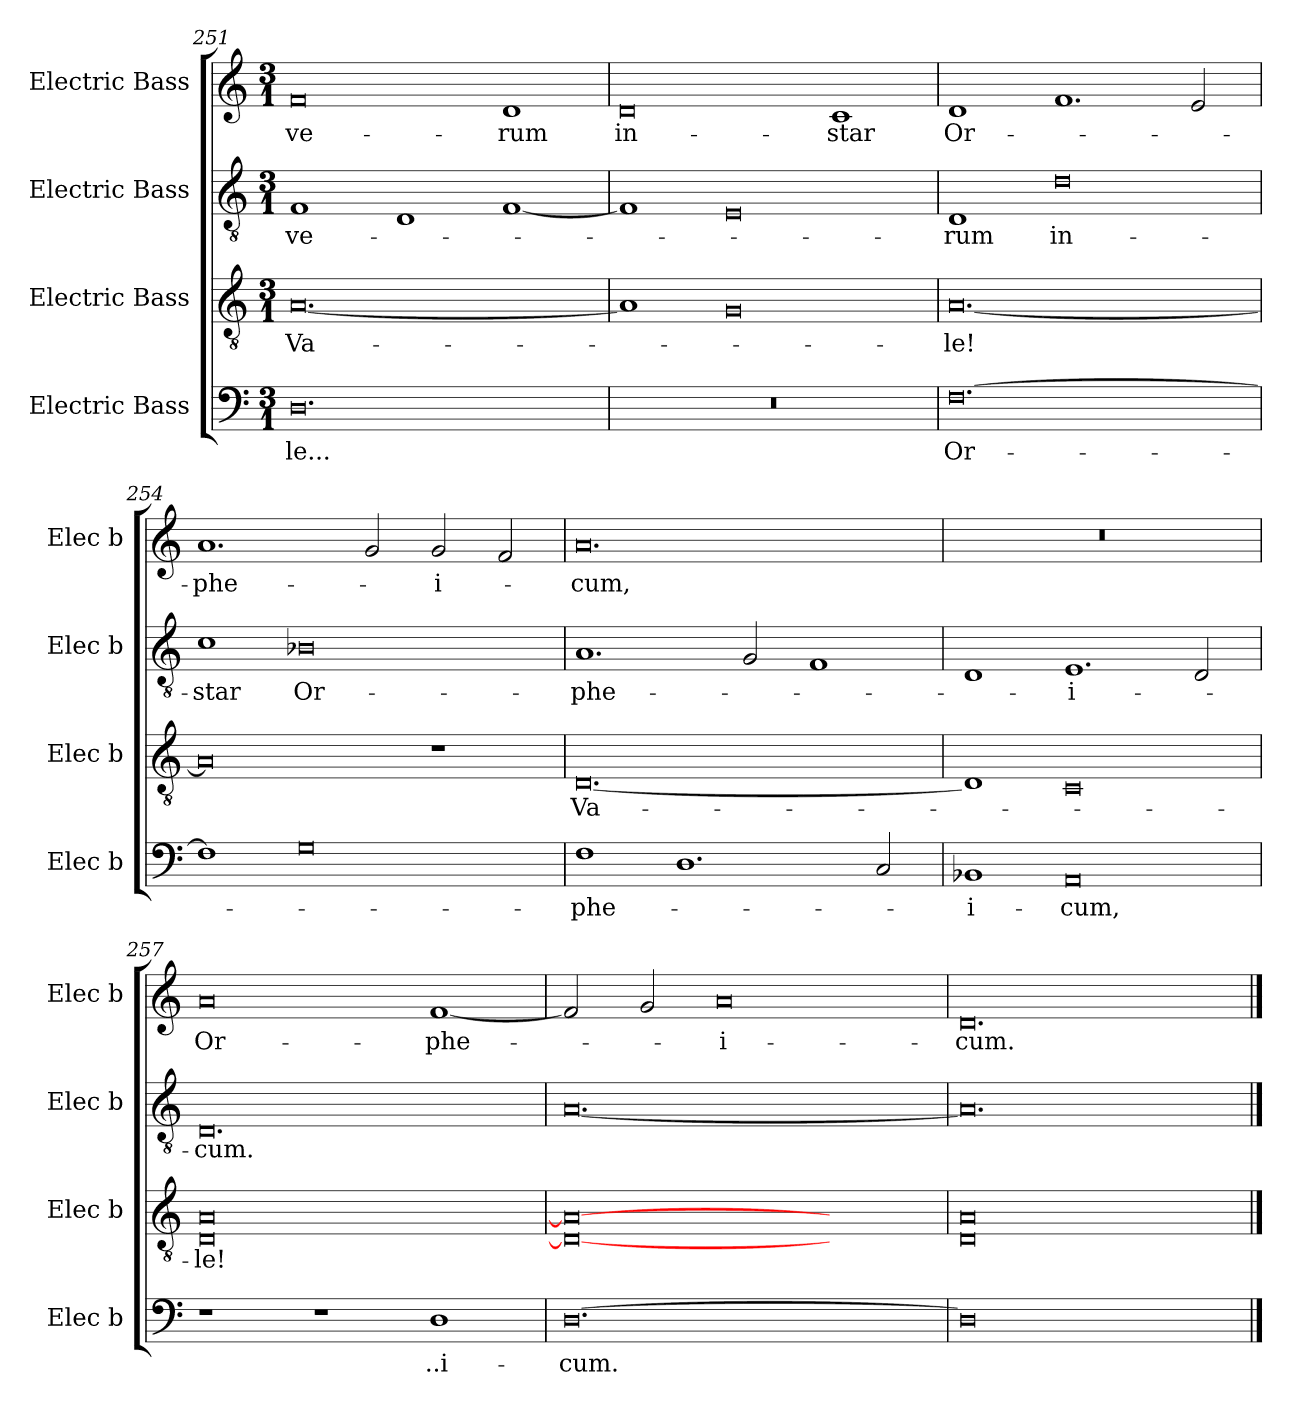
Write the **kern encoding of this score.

**kern	**text	**kern	**text	**kern	**text	**kern	**text
*part4	*part4	*part3	*part3	*part2	*part2	*part1	*part1
*staff4	*staff4	*staff3	*staff3	*staff2	*staff2	*staff1	*staff1
*I"Electric Bass	*	*I"Electric Bass	*	*I"Electric Bass	*	*I"Electric Bass	*
*I'Elec b	*	*I'Elec b	*	*I'Elec b	*	*I'Elec b	*
!!LO:LB:g=z
*clefF4	*	*clefGv2	*	*clefGv2	*	*clefG2	*
*M3/1	*	*M3/1	*	*M3/1	*	*M3/1	*
=251	=251	=251	=251	=251	=251	=251	=251
!	!LO:LY:b	!	!LO:LY:b	!	!LO:LY:b	!	!LO:LY:b
0.D	-le...	[0.A	Va-	1F	ve-	0f	ve-
.	.	.	.	1D	.	.	.
!	!	!	!	!	!	!	!LO:LY:b
.	.	.	.	[1F	.	1d	-rum
=252	=252	=252	=252	=252	=252	=252	=252
!	!	!	!	!	!	!	!LO:LY:b
0.r	.	1A]	.	1F]	.	0d	in-
.	.	0G	.	0E	.	.	.
!	!	!	!	!	!	!	!LO:LY:b
.	.	.	.	.	.	1c	-star
=253	=253	=253	=253	=253	=253	=253	=253
!	!LO:LY:b	!	!LO:LY:b	!	!LO:LY:b	!	!LO:LY:b
[0.F	Or-	[0.A	-le!	1D	-rum	1d	Or-
!	!	!	!	!	!LO:LY:b	!	!
.	.	.	.	0d	in-	1.f	.
.	.	.	.	.	.	2e/	.
=254	=254	=254	=254	=254	=254	=254	=254
!	!	!	!	!	!LO:LY:b	!	!LO:LY:b
1F]	.	0A]	.	1c	-star	1.a	-phe-
!	!	!	!	!	!LO:LY:b	!	!
0G	.	.	.	0B-X	Or-	.	.
.	.	.	.	.	.	2g/	.
!	!	!	!	!	!	!	!LO:LY:b
.	.	1r	.	.	.	2g/	-i-
.	.	.	.	.	.	2f/	.
=255	=255	=255	=255	=255	=255	=255	=255
!	!LO:LY:b	!	!LO:LY:b	!	!LO:LY:b	!	!LO:LY:b
1F	-phe-	[0.D	Va-	1.A	-phe-	0.a	-cum,
1.D	.	.	.	.	.	.	.
.	.	.	.	2G/	.	.	.
.	.	.	.	1F	.	.	.
2C/	.	.	.	.	.	.	.
!!LO:PB:g=z
=256	=256	=256	=256	=256	=256	=256	=256
!	!LO:LY:b	!	!	!	!	!	!
1BB-X	-i-	1D]	.	1D	.	0.r	.
!	!LO:LY:b	!	!	!	!LO:LY:b	!	!
0AA	-cum,	0C	.	1.E	-i-	.	.
.	.	.	.	2D/	.	.	.
=257	=257	=257	=257	=257	=257	=257	=257
!	!	!	!LO:LY:b	!	!LO:LY:b	!	!LO:LY:b
1r	.	0D 0A	-le!	0.D	-cum.	0a	Or-
1r	.	.	.	.	.	.	.
!	!LO:LY:b	!	!	!	!	!	!LO:LY:b
1D	..i-	1ryy	.	.	.	[1f	-phe-
=258	=258	=258	=258	=258	=258	=258	=258
!	!LO:LY:b	!	!	!	!	!	!
[0.D	-cum.	0D_ 0A_	.	[0.A	.	2f/]	.
.	.	.	.	.	.	2g/	.
!	!	!	!	!	!	!	!LO:LY:b
.	.	.	.	.	.	0a	-i-
.	.	1ryy	.	.	.	.	.
=259	=259	=259	=259	=259	=259	=259	=259
!	!	!	!	!	!	!	!LO:LY:b
0D]	.	0D 0A	.	0.A]	.	0.d	-cum.
1ryy	.	1ryy	.	.	.	.	.
==	==	==	==	==	==	==	==
*-	*-	*-	*-	*-	*-	*-	*-
